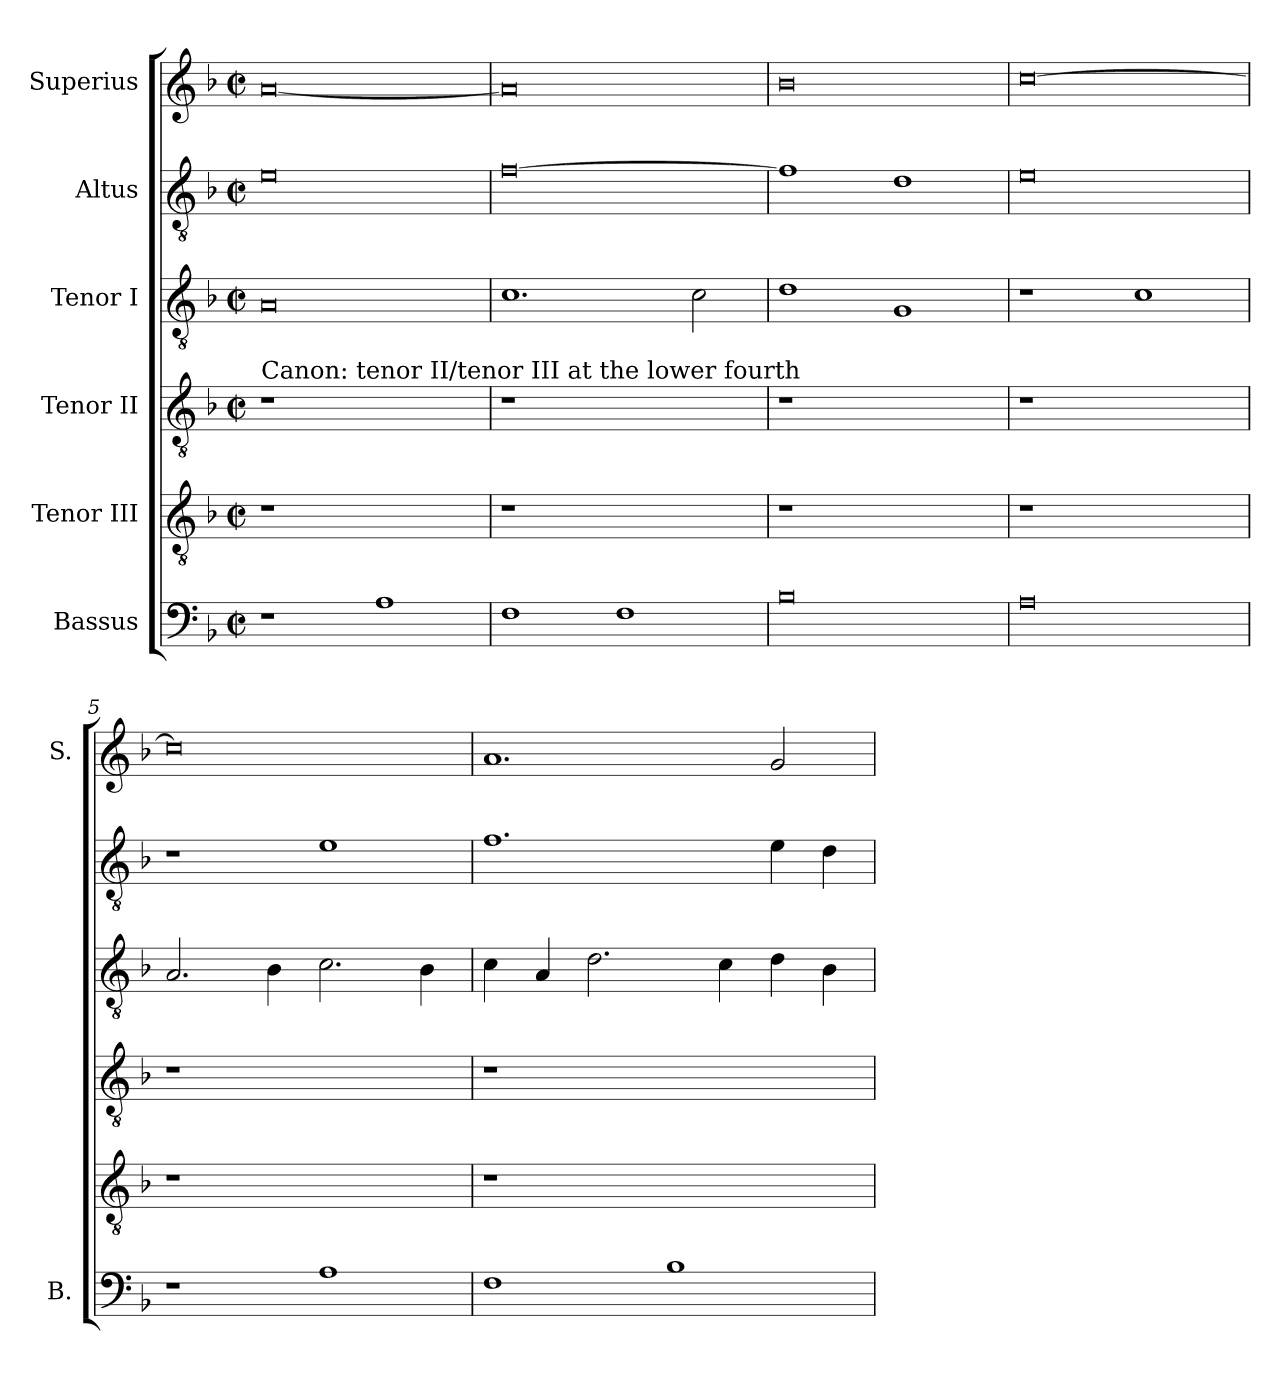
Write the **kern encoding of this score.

**kern	**kern	**kern	**kern	**kern	**kern
*part6	*part5	*part4	*part3	*part2	*part1
*staff6	*staff5	*staff4	*staff3	*staff2	*staff1
*I"Bassus	*I"Tenor III	*I"Tenor II	*I"Tenor I	*I"Altus	*I"Superius
*I'B.	*	*	*	*	*I'S.
!!LO:PB:g=z
*clefF4	*clefGv2	*clefGv2	*clefGv2	*clefGv2	*clefG2
*	*ITrd7c12	*ITrd7c12	*ITrd7c12	*ITrd7c12	*
*k[b-]	*k[b-]	*k[b-]	*k[b-]	*k[b-]	*k[b-]
*F:	*F:	*F:	*F:	*F:	*F:
*M2/2	*M2/2	*M2/2	*M2/2	*M2/2	*M2/2
*met(c|)	*met(c|)	*met(c|)	*met(c|)	*met(c|)	*met(c|)
=1	=1	=1	=1	=1	=1
!	!	!LO:TX:a:t=Canon&colon; tenor II/tenor III at the lower fourth	!	!	!
!	!LO:N:vis=1	!LO:N:vis=1	!	!	!
1r	1r	1r	0AAi	0Ei	[<0ai
1Ai	1ryy	1ryy	.	.	.
=2	=2	=2	=2	=2	=2
!	!LO:N:vis=1	!LO:N:vis=1	!	!	!
1Fi	1r	1r	1.Ci	[>0Fi	0ai]
1Fi	1ryy	1ryy	.	.	.
.	.	.	2Ci\	.	.
=3	=3	=3	=3	=3	=3
!	!LO:N:vis=1	!LO:N:vis=1	!	!	!
0B-i	1r	1r	1Di	1Fi]	0b-i
.	1ryy	1ryy	1GGi	1Di	.
=4	=4	=4	=4	=4	=4
!	!LO:N:vis=1	!LO:N:vis=1	!	!	!
0Ai	1r	1r	1r	0Ei	[>0cci
.	1ryy	1ryy	1Ci	.	.
=5	=5	=5	=5	=5	=5
!	!LO:N:vis=1	!LO:N:vis=1	!	!	!
1r	1r	1r	2.AAi/	1r	0cci]
.	.	.	4BB-i\	.	.
1Ai	1ryy	1ryy	2.Ci\	1Ei	.
.	.	.	4BB-i\	.	.
!!LO:LB:g=z
=6	=6	=6	=6	=6	=6
!	!LO:N:vis=1	!LO:N:vis=1	!	!	!
1Fi	1r	1r	4Ci\	1.Fi	1.ai
.	.	.	4AAi/	.	.
.	.	.	2.Di\	.	.
1B-i	1ryy	1ryy	.	.	.
.	.	.	4Ci\	.	.
.	.	.	4Di\	4Ei\	2gi/
.	.	.	4BB-i\	4Di\	.
=	=	=	=	=	=
*-	*-	*-	*-	*-	*-
